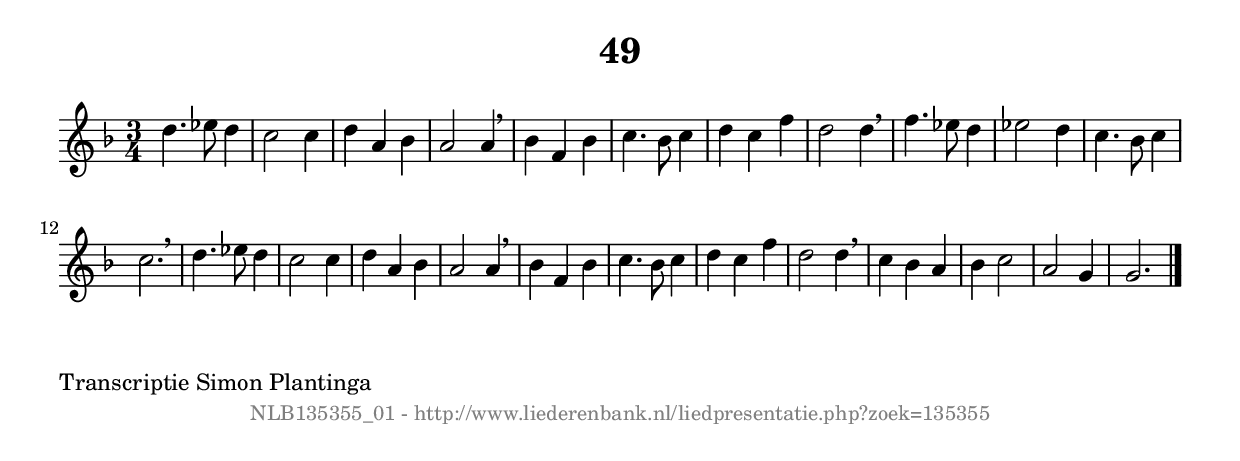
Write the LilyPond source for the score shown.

%
% produced by wce2krn 1.64 (7 June 2014)
%
\version"2.16"
#(append! paper-alist '(("long" . (cons (* 210 mm) (* 2000 mm)))))
#(set-default-paper-size "long")
sb = {\breathe}
mBreak = {\breathe }
bBreak = {\breathe }
x = {\once\override NoteHead #'style = #'cross }
gl=\glissando
itime={\override Staff.TimeSignature #'stencil = ##f }
ficta = {\once\set suggestAccidentals = ##t}
fine = {\once\override Score.RehearsalMark #'self-alignment-X = #1 \mark \markup {\italic{Fine}}}
dc = {\once\override Score.RehearsalMark #'self-alignment-X = #1 \mark \markup {\italic{D.C.}}}
dcf = {\once\override Score.RehearsalMark #'self-alignment-X = #1 \mark \markup {\italic{D.C. al Fine}}}
dcc = {\once\override Score.RehearsalMark #'self-alignment-X = #1 \mark \markup {\italic{D.C. al Coda}}}
ds = {\once\override Score.RehearsalMark #'self-alignment-X = #1 \mark \markup {\italic{D.S.}}}
dsf = {\once\override Score.RehearsalMark #'self-alignment-X = #1 \mark \markup {\italic{D.S. al Fine}}}
dsc = {\once\override Score.RehearsalMark #'self-alignment-X = #1 \mark \markup {\italic{D.S. al Coda}}}
pv = {\set Score.repeatCommands = #'((volta "1"))}
sv = {\set Score.repeatCommands = #'((volta "2"))}
tv = {\set Score.repeatCommands = #'((volta "3"))}
qv = {\set Score.repeatCommands = #'((volta "4"))}
xv = {\set Score.repeatCommands = #'((volta #f))}
\header{ tagline = ""
title = "49"
}
\score {{
\key g \dorian
\relative g'
{
\set melismaBusyProperties = #'()
\time 3/4
\tempo 4=120
\override Score.MetronomeMark #'transparent = ##t
\override Score.RehearsalMark #'break-visibility = #(vector #t #t #f)
d'4. ees8 d4 | c2 c4 | d4 a4 bes4 | a2 a4 | \mBreak \bar "|"
bes4 f4 bes4 | c4. bes8 c4 | d4 c4 f4 | d2 d4 | \mBreak \bar "|"
f4. ees8 d4 | ees2 d4 | c4. bes8 c4 | c2. | \mBreak \bar "|"
d4. ees8 d4 | c2 c4 | d4 a4 bes4 | a2 a4 | \mBreak \bar "|"
bes4 f4 bes4 | c4. bes8 c4 | d4 c4 f4 | d2 d4 | \mBreak \bar "|"
c4 bes4 a4 | bes4 c2 | a2 g4 | g2. \bar "|."
 }}
 \midi { }
 \layout {
            indent = 0.0\cm
}
}
\markup { \wordwrap-string #" 
Transcriptie Simon Plantinga
"}
\markup { \vspace #0 } \markup { \with-color #grey \fill-line { \center-column { \smaller "NLB135355_01 - http://www.liederenbank.nl/liedpresentatie.php?zoek=135355" } } }
